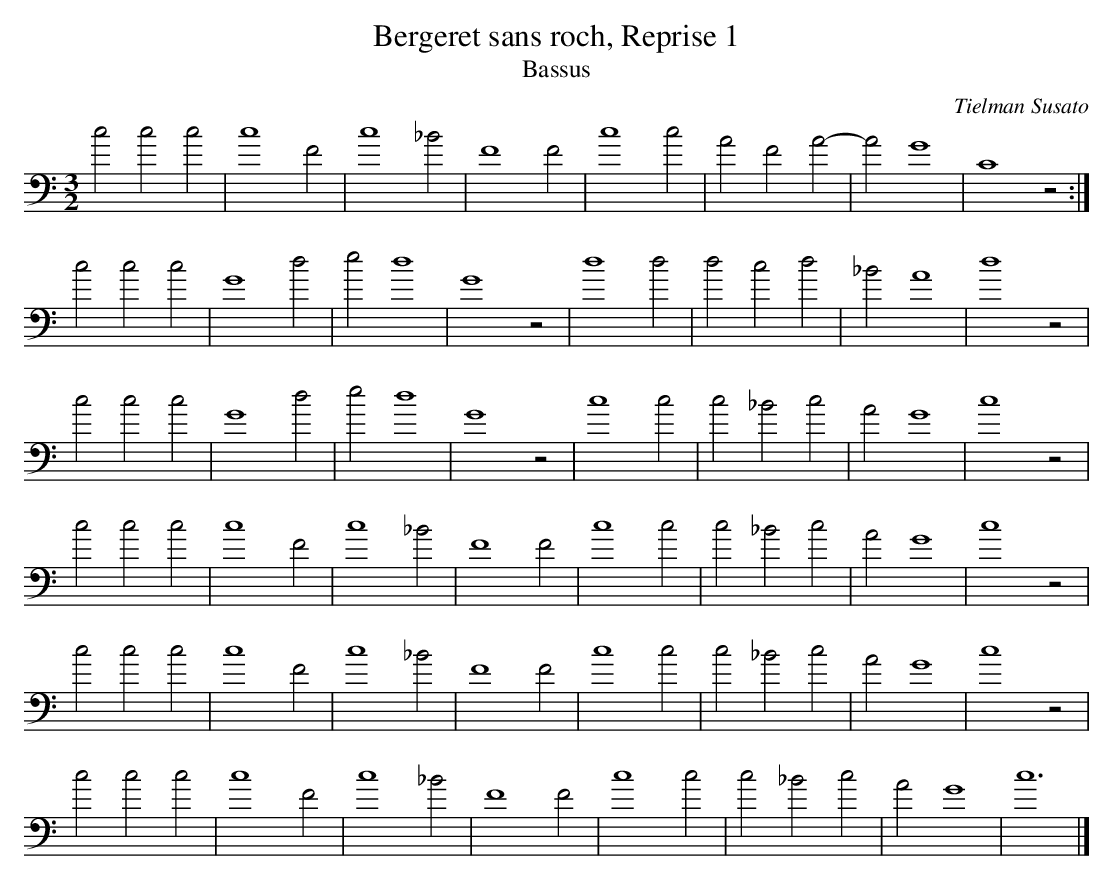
X:1
T:Bergeret sans roch, Reprise 1
C:Tielman Susato
M:3/2
L:1/2
T:Bassus
K:C bass
ccc|c2F|c2_B|F2F|c2c|AFA-|AG2|C2z:|
ccc|G2d|ed2|G2z|d2d|dcd|_BA2|d2z|
ccc|G2d|ed2|G2z|c2c|c_Bc|AG2|c2z|
ccc|c2F|c2_B|F2F|c2c|c_Bc|AG2|c2z|
ccc|c2F|c2_B|F2F|c2c|c_Bc|AG2|c2z|
ccc|c2F|c2_B|F2F|c2c|c_Bc|AG2|c3|]
